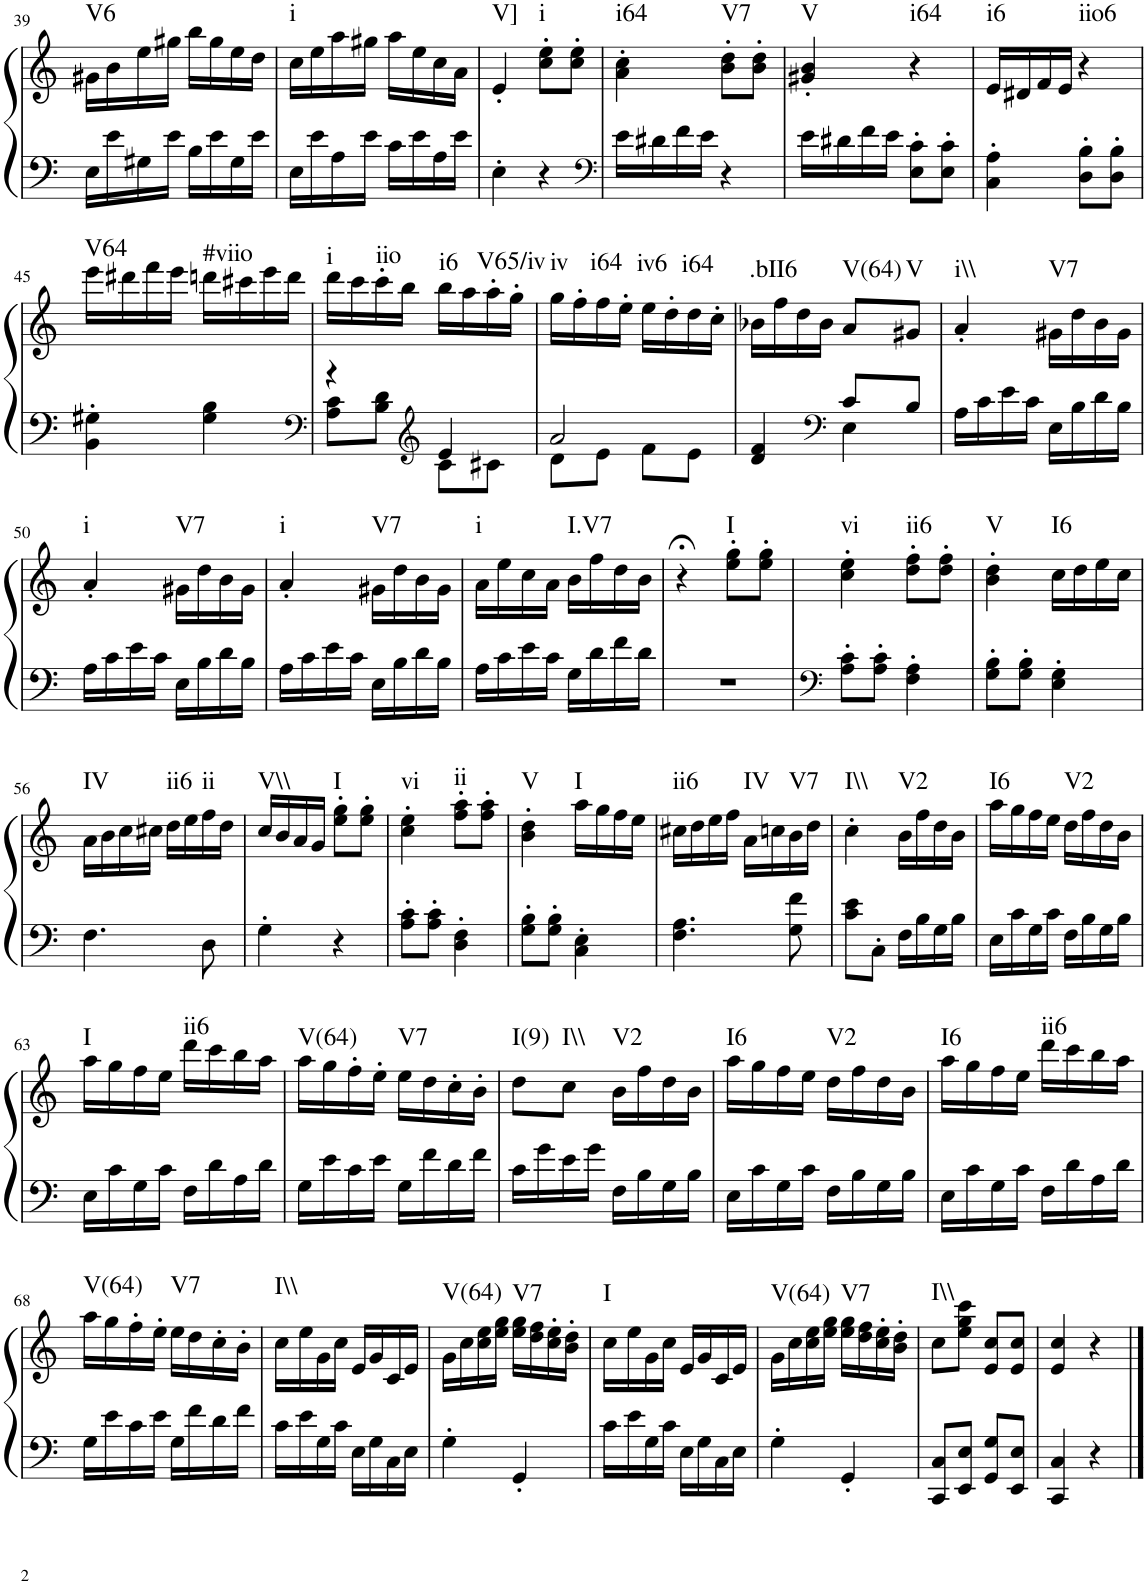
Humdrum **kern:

**kern	**kern	**harte
*part1	*part1	*part1
*staff2	*staff1	*
*I"Piano, Piano right	*	*
*I'Pno.	*	*
!!LO:PB:g=z
*clefF4	*clefG2	*
*k[]	*k[]	*
*M2/4	*M2/4	*
=39	=39	=39
!	!	!LO:H:kt=V6
16E\LL	16g#X\LL	N
16e\	16b\	.
16G#X\	16ee\	.
16e\JJ	16gg#X\JJ	.
16B\LL	16bb\LL	.
16e\	16gg#\	.
16G#\	16ee\	.
16e\JJ	16dd\JJ	.
=40	=40	=40
!	!	!LO:H:kt=i
16E\LL	16cc\LL	N
16e\	16ee\	.
16A\	16aa\	.
16e\JJ	16gg#X\JJ	.
16c\LL	16aa\LL	.
16e\	16ee\	.
16A\	16cc\	.
16e\JJ	16a\JJ	.
=41	=41	=41
!	!	!LO:H:kt=V]
4E'\	4e'/	N
!	!	!LO:H:kt=i
4r	8cc\' 8ee\'L	N
.	8cc\' 8ee\'J	.
=42	=42	=42
*clefF4	*	*
!	!	!LO:H:kt=i64
16e\LL	4a\' 4cc\'	N
16d#X\	.	.
16f\	.	.
16e\JJ	.	.
!	!	!LO:H:kt=V7
4r	8b\' 8dd\'L	N
.	8b\' 8dd\'J	.
=43	=43	=43
!	!	!LO:H:kt=V
16e\LL	4g#X/' 4b/'	N
16d#X\	.	.
16f\	.	.
16e\JJ	.	.
!	!	!LO:H:kt=i64
8E\' 8c\'L	4r	N
8E\' 8c\'J	.	.
=44	=44	=44
!	!	!LO:H:kt=i6
4C\' 4A\'	16e/LL	N
.	16d#X/	.
.	16f/	.
.	16e/JJ	.
!	!	!LO:H:kt=iio6
8D\' 8B\'L	4r	N
8D\' 8B\'J	.	.
!!LO:LB:g=z
=45	=45	=45
!	!	!LO:H:kt=V64
4BB\' 4G#X\'	16eee\LL	N
.	16ddd#X\	.
.	16fff\	.
.	16eee\JJ	.
!	!	!LO:H:kt=#viio
4G#\ 4B\	16dddn\LL	N
.	16ccc#X\	.
.	16eee\	.
.	16ddd\JJ	.
=46	=46	=46
*clefF4	*	*
*^	*	*
!	!	!	!LO:H:kt=i
4r	8A\ 8c\L	16ddd\LL	N
.	.	16ccc\	.
!	!	!	!LO:H:kt=iio
.	8B\ 8d\J	16ccc'\	N
.	.	16bb\JJ	.
*clefG2	*	*	*
!	!	!	!LO:H:kt=i6
4e/	8c\L	16bb\LL	N
.	.	16aa\	.
!	!	!	!LO:H:kt=V65/iv
.	8c#X\J	16aa'\	N
.	.	16gg'\JJ	.
=47	=47	=47	=47
!	!	!	!LO:H:kt=iv
2a/	8d\L	16gg\LL	N
.	.	16ff'\	.
!	!	!	!LO:H:kt=i64
.	8e\J	16ff\	N
.	.	16ee'\JJ	.
!	!	!	!LO:H:kt=iv6
.	8f\L	16ee\LL	N
.	.	16dd'\	.
!	!	!	!LO:H:kt=i64
.	8e\J	16dd\	N
.	.	16cc'\JJ	.
=48	=48	=48	=48
!	!	!	!LO:H:kt=.bII6
4d/ 4f/	4ryy	16b-X\LL	N
.	.	16ff\	.
.	.	16dd\	.
.	.	16b-\JJ	.
*clefF4	*	*	*
!	!	!	!LO:H:kt=V(64)
8c/L	4E\	8a/L	N
!	!	!	!LO:H:kt=V
8B/J	.	8g#X/J	N
*v	*v	*	*
=49	=49	=49
!	!	!LO:H:kt=i\\
16A\LL	4a'/	N
16c\	.	.
16e\	.	.
16c\JJ	.	.
!	!	!LO:H:kt=V7
16E\LL	16g#X\LL	N
16B\	16dd\	.
16d\	16b\	.
16B\JJ	16g#\JJ	.
!!LO:LB:g=z
=50	=50	=50
!	!	!LO:H:kt=i
16A\LL	4a'/	N
16c\	.	.
16e\	.	.
16c\JJ	.	.
!	!	!LO:H:kt=V7
16E\LL	16g#X\LL	N
16B\	16dd\	.
16d\	16b\	.
16B\JJ	16g#\JJ	.
=51	=51	=51
!	!	!LO:H:kt=i
16A\LL	4a'/	N
16c\	.	.
16e\	.	.
16c\JJ	.	.
!	!	!LO:H:kt=V7
16E\LL	16g#X\LL	N
16B\	16dd\	.
16d\	16b\	.
16B\JJ	16g#\JJ	.
=52	=52	=52
!	!	!LO:H:kt=i
16A\LL	16a\LL	N
16c\	16ee\	.
16e\	16cc\	.
16c\JJ	16a\JJ	.
!	!	!LO:H:kt=I.V7
16G\LL	16b\LL	N
16d\	16ff\	.
16f\	16dd\	.
16d\JJ	16b\JJ	.
=53	=53	=53
2r	4r;<	.
!	!	!LO:H:kt=I
.	8ee\' 8gg\'L	N
.	8ee\' 8gg\'J	.
=54	=54	=54
*clefF4	*	*
!	!	!LO:H:kt=vi
8A\' 8c\'L	4cc\' 4ee\'	N
8A\' 8c\'J	.	.
!	!	!LO:H:kt=ii6
4F\' 4A\'	8dd\' 8ff\'L	N
.	8dd\' 8ff\'J	.
=55	=55	=55
!	!	!LO:H:kt=V
8G\' 8B\'L	4b\' 4dd\'	N
8G\' 8B\'J	.	.
!	!	!LO:H:kt=I6
4E\' 4G\'	16cc\LL	N
.	16dd\	.
.	16ee\	.
.	16cc\JJ	.
!!LO:LB:g=z
=56	=56	=56
!	!	!LO:H:kt=IV
4.F\	16a\LL	N
.	16b\	.
.	16cc\	.
.	16cc#X\JJ	.
!	!	!LO:H:kt=ii6
.	16dd\LL	N
.	16ee\	.
!	!	!LO:H:kt=ii
8D\	16ff\	N
.	16dd\JJ	.
=57	=57	=57
!	!	!LO:H:kt=V\\
4G'\	16cc/LL	N
.	16b/	.
.	16a/	.
.	16g/JJ	.
!	!	!LO:H:kt=I
4r	8ee\' 8gg\'L	N
.	8ee\' 8gg\'J	.
=58	=58	=58
!	!	!LO:H:kt=vi
8A\' 8c\'L	4cc\' 4ee\'	N
8A\' 8c\'J	.	.
!	!	!LO:H:kt=ii
4D\' 4F\'	8ff\' 8aa\'L	N
.	8ff\' 8aa\'J	.
=59	=59	=59
!	!	!LO:H:kt=V
8G\' 8B\'L	4b\' 4dd\'	N
8G\' 8B\'J	.	.
!	!	!LO:H:kt=I
4C\' 4E\'	16aa\LL	N
.	16gg\	.
.	16ff\	.
.	16ee\JJ	.
=60	=60	=60
!	!	!LO:H:kt=ii6
4.F\ 4.A\	16cc#X\LL	N
.	16dd\	.
.	16ee\	.
.	16ff\JJ	.
!	!	!LO:H:kt=IV
.	16a\LL	N
.	16ccn\	.
!	!	!LO:H:kt=V7
8G\ 8f\	16b\	N
.	16dd\JJ	.
=61	=61	=61
!	!	!LO:H:kt=I\\
8c\ 8e\L	4cc'\	N
8C'\J	.	.
!	!	!LO:H:kt=V2
16F\LL	16b\LL	N
16B\	16ff\	.
16G\	16dd\	.
16B\JJ	16b\JJ	.
=62	=62	=62
!	!	!LO:H:kt=I6
16E\LL	16aa\LL	N
16c\	16gg\	.
16G\	16ff\	.
16c\JJ	16ee\JJ	.
!	!	!LO:H:kt=V2
16F\LL	16dd\LL	N
16B\	16ff\	.
16G\	16dd\	.
16B\JJ	16b\JJ	.
!!LO:LB:g=z
=63	=63	=63
!	!	!LO:H:kt=I
16E\LL	16aa\LL	N
16c\	16gg\	.
16G\	16ff\	.
16c\JJ	16ee\JJ	.
!	!	!LO:H:kt=ii6
16F\LL	16ddd\LL	N
16d\	16ccc\	.
16A\	16bb\	.
16d\JJ	16aa\JJ	.
=64	=64	=64
!	!	!LO:H:kt=V(64)
16G\LL	16aa\LL	N
16e\	16gg\	.
16c\	16ff'\	.
16e\JJ	16ee'\JJ	.
!	!	!LO:H:kt=V7
16G\LL	16ee\LL	N
16f\	16dd\	.
16d\	16cc'\	.
16f\JJ	16b'\JJ	.
=65	=65	=65
!	!	!LO:H:kt=I(9)
16c\LL	8dd\L	N
16g\	.	.
!	!	!LO:H:kt=I\\
16e\	8cc\J	N
16g\JJ	.	.
!	!	!LO:H:kt=V2
16F\LL	16b\LL	N
16B\	16ff\	.
16G\	16dd\	.
16B\JJ	16b\JJ	.
=66	=66	=66
!	!	!LO:H:kt=I6
16E\LL	16aa\LL	N
16c\	16gg\	.
16G\	16ff\	.
16c\JJ	16ee\JJ	.
!	!	!LO:H:kt=V2
16F\LL	16dd\LL	N
16B\	16ff\	.
16G\	16dd\	.
16B\JJ	16b\JJ	.
=67	=67	=67
!	!	!LO:H:kt=I6
16E\LL	16aa\LL	N
16c\	16gg\	.
16G\	16ff\	.
16c\JJ	16ee\JJ	.
!	!	!LO:H:kt=ii6
16F\LL	16ddd\LL	N
16d\	16ccc\	.
16A\	16bb\	.
16d\JJ	16aa\JJ	.
!!LO:LB:g=z
=68	=68	=68
!	!	!LO:H:kt=V(64)
16G\LL	16aa\LL	N
16e\	16gg\	.
16c\	16ff'\	.
16e\JJ	16ee'\JJ	.
!	!	!LO:H:kt=V7
16G\LL	16ee\LL	N
16f\	16dd\	.
16d\	16cc'\	.
16f\JJ	16b'\JJ	.
=69	=69	=69
!	!	!LO:H:kt=I\\
16c\LL	16cc\LL	N
16e\	16ee\	.
16G\	16g\	.
16c\JJ	16cc\JJ	.
16E\LL	16e/LL	.
16G\	16g/	.
16C\	16c/	.
16E\JJ	16e/JJ	.
=70	=70	=70
!	!	!LO:H:kt=V(64)
4G'\	16g\LL	N
.	16cc\	.
.	16cc\ 16ee\	.
.	16ee\ 16gg\JJ	.
!	!	!LO:H:kt=V7
4GG'/	16ee\ 16gg\LL	N
.	16dd\ 16ff\	.
.	16cc\' 16ee\'	.
.	16b\' 16dd\'JJ	.
=71	=71	=71
!	!	!LO:H:kt=I
16c\LL	16cc\LL	N
16e\	16ee\	.
16G\	16g\	.
16c\JJ	16cc\JJ	.
16E\LL	16e/LL	.
16G\	16g/	.
16C\	16c/	.
16E\JJ	16e/JJ	.
=72	=72	=72
!	!	!LO:H:kt=V(64)
4G'\	16g\LL	N
.	16cc\	.
.	16cc\ 16ee\	.
.	16ee\ 16gg\JJ	.
!	!	!LO:H:kt=V7
4GG'/	16ee\ 16gg\LL	N
.	16dd\ 16ff\	.
.	16cc\' 16ee\'	.
.	16b\' 16dd\'JJ	.
=73	=73	=73
!	!	!LO:H:kt=I\\
8CC/ 8C/L	8cc\L	N
8EE/ 8E/J	8ee\ 8gg\ 8ccc\J	.
8GG/ 8G/L	8e/ 8cc/L	.
8EE/ 8E/J	8e/ 8cc/J	.
=74	=74	=74
4CC/ 4C/	4e/ 4cc/	.
4r	4r	.
==	==	==
*-	*-	*-
